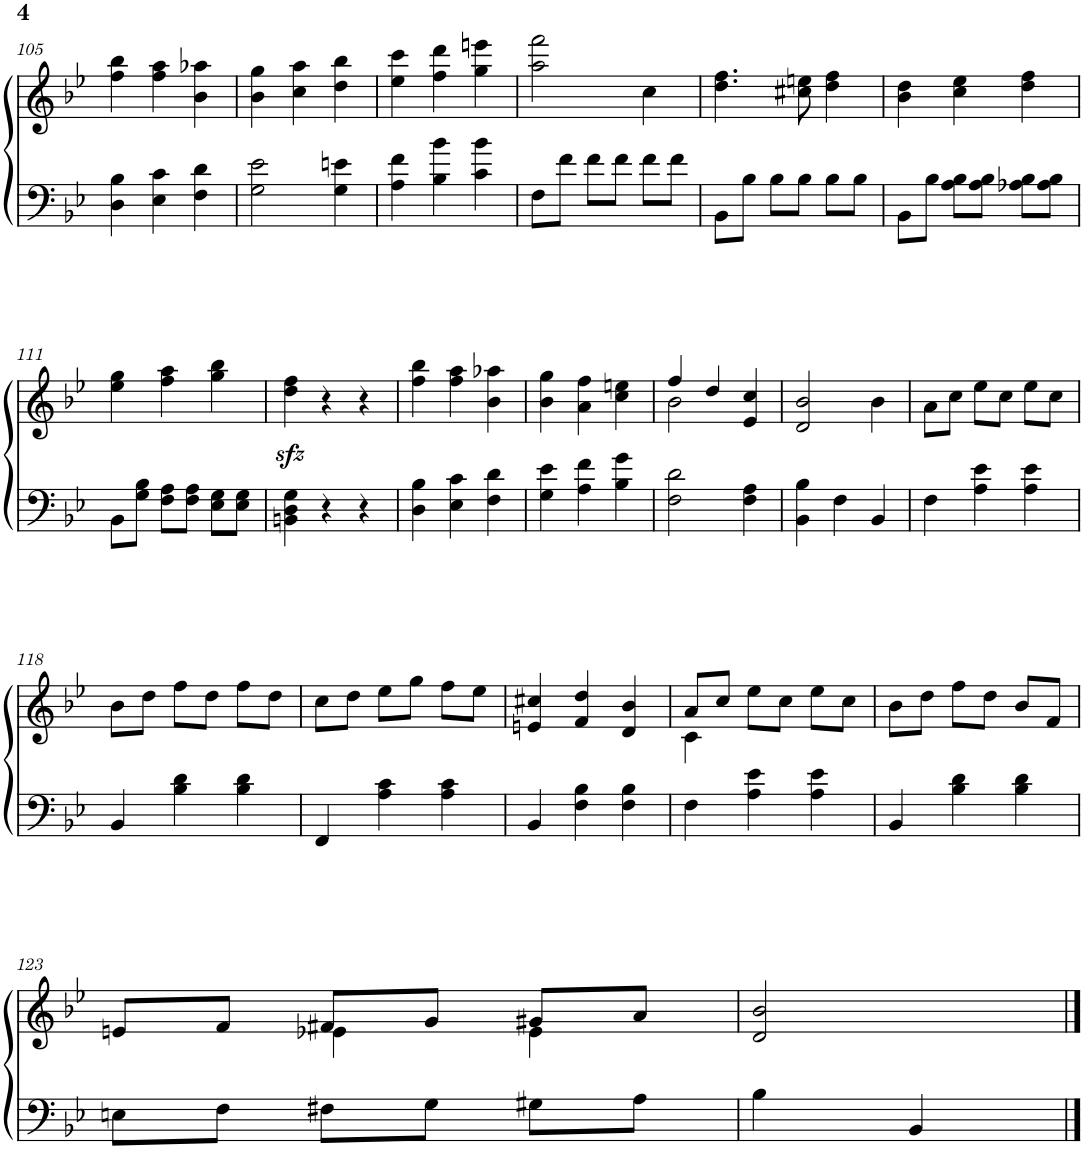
**kern	**kern
*part1	*part1
*staff2	*staff1
*I"Piano	*
*I'Pno.	*
!!LO:PB:g=z
*clefF4	*clefG2
*k[b-e-]	*k[b-e-]
*M3/4	*M3/4
=105	=105
4D\ 4B-\	4ff\ 4bb-\
4E-\ 4c\	4ff\ 4aa\
4F\ 4d\	4b-\ 4aa-X\
=106	=106
2G\ 2e-\	4b-\ 4gg\
.	4cc\ 4aa\
4G\ 4en\	4dd\ 4bb-\
=107	=107
4A\ 4f\	4ee-\ 4ccc\
4B-\ 4b-\	4ff\ 4ddd\
4c\ 4b-\	4gg\ 4eeen\
=108	=108
8F\L	2aa\ 2fff\
8f\J	.
8f\L	.
8f\J	.
8f\L	4cc\
8f\J	.
=109	=109
8BB-\L	4.dd\ 4.ff\
8B-\J	.
8B-\L	.
8B-\J	8cc#X\ 8een\
8B-\L	4dd\ 4ff\
8B-\J	.
=110	=110
8BB-\L	4b-\ 4dd\
8B-\J	.
8A\ 8B-\L	4cc\ 4ee-\
8A\ 8B-\J	.
8A-X\ 8B-\L	4dd\ 4ff\
8A-\ 8B-\J	.
!!LO:LB:g=z
=111	=111
8BB-\L	4ee-\ 4gg\
8G\ 8B-\J	.
8F\ 8A\L	4ff\ 4aa\
8F\ 8A\J	.
8E-\ 8G\L	4gg\ 4bb-\
8E-\ 8G\J	.
=112	=112
4BBn\ 4D\ 4G\	4dd\zz< 4ff\zz<
4r	4r
4r	4r
=113	=113
4D\ 4B-\	4ff\ 4bb-\
4E-\ 4c\	4ff\ 4aa\
4F\ 4d\	4b-\ 4aa-X\
=114	=114
4G\ 4e-\	4b-\ 4gg\
4A\ 4f\	4a\ 4ff\
4B-\ 4g\	4cc\ 4een\
=115	=115
*	*^
2F\ 2d\	4ff/	2b-\
.	4dd/	.
4F\ 4A\	4e-/ 4cc/	4ryy
*	*v	*v
=116	=116
4BB-\ 4B-\	2d/ 2b-/
4F\	.
4BB-/	4b-\
=117	=117
4F\	8a\L
.	8cc\J
4A\ 4e-\	8ee-\L
.	8cc\J
4A\ 4e-\	8ee-\L
.	8cc\J
!!LO:LB:g=z
=118	=118
4BB-/	8b-\L
.	8dd\J
4B-\ 4d\	8ff\L
.	8dd\J
4B-\ 4d\	8ff\L
.	8dd\J
=119	=119
4FF/	8cc\L
.	8dd\J
4A\ 4c\	8ee-\L
.	8gg\J
4A\ 4c\	8ff\L
.	8ee-\J
=120	=120
4BB-/	4en/ 4cc#X/
4F\ 4B-\	4f/ 4dd/
4F\ 4B-\	4d/ 4b-/
=121	=121
*	*^
4F\	8a/L	4c\
.	8cc/J	.
4A\ 4e-\	8ee-\L	2ryy
.	8cc\J	.
4A\ 4e-\	8ee-\L	.
.	8cc\J	.
*	*v	*v
=122	=122
4BB-/	8b-\L
.	8dd\J
4B-\ 4d\	8ff\L
.	8dd\J
4B-\ 4d\	8b-/L
.	8f/J
!!LO:LB:g=z
=123	=123
*	*^
8En\L	8en/L	4ryy
8F\J	8f/J	.
8F#X\L	8f#X/L	4e-X\
8G\J	8g/J	.
8G#X\L	8g#X/L	4e-\
8A\J	8a/J	.
*	*v	*v
=124	=124
4B-\	2d/ 2b-/
4BB-/	.
==	==
*-	*-
